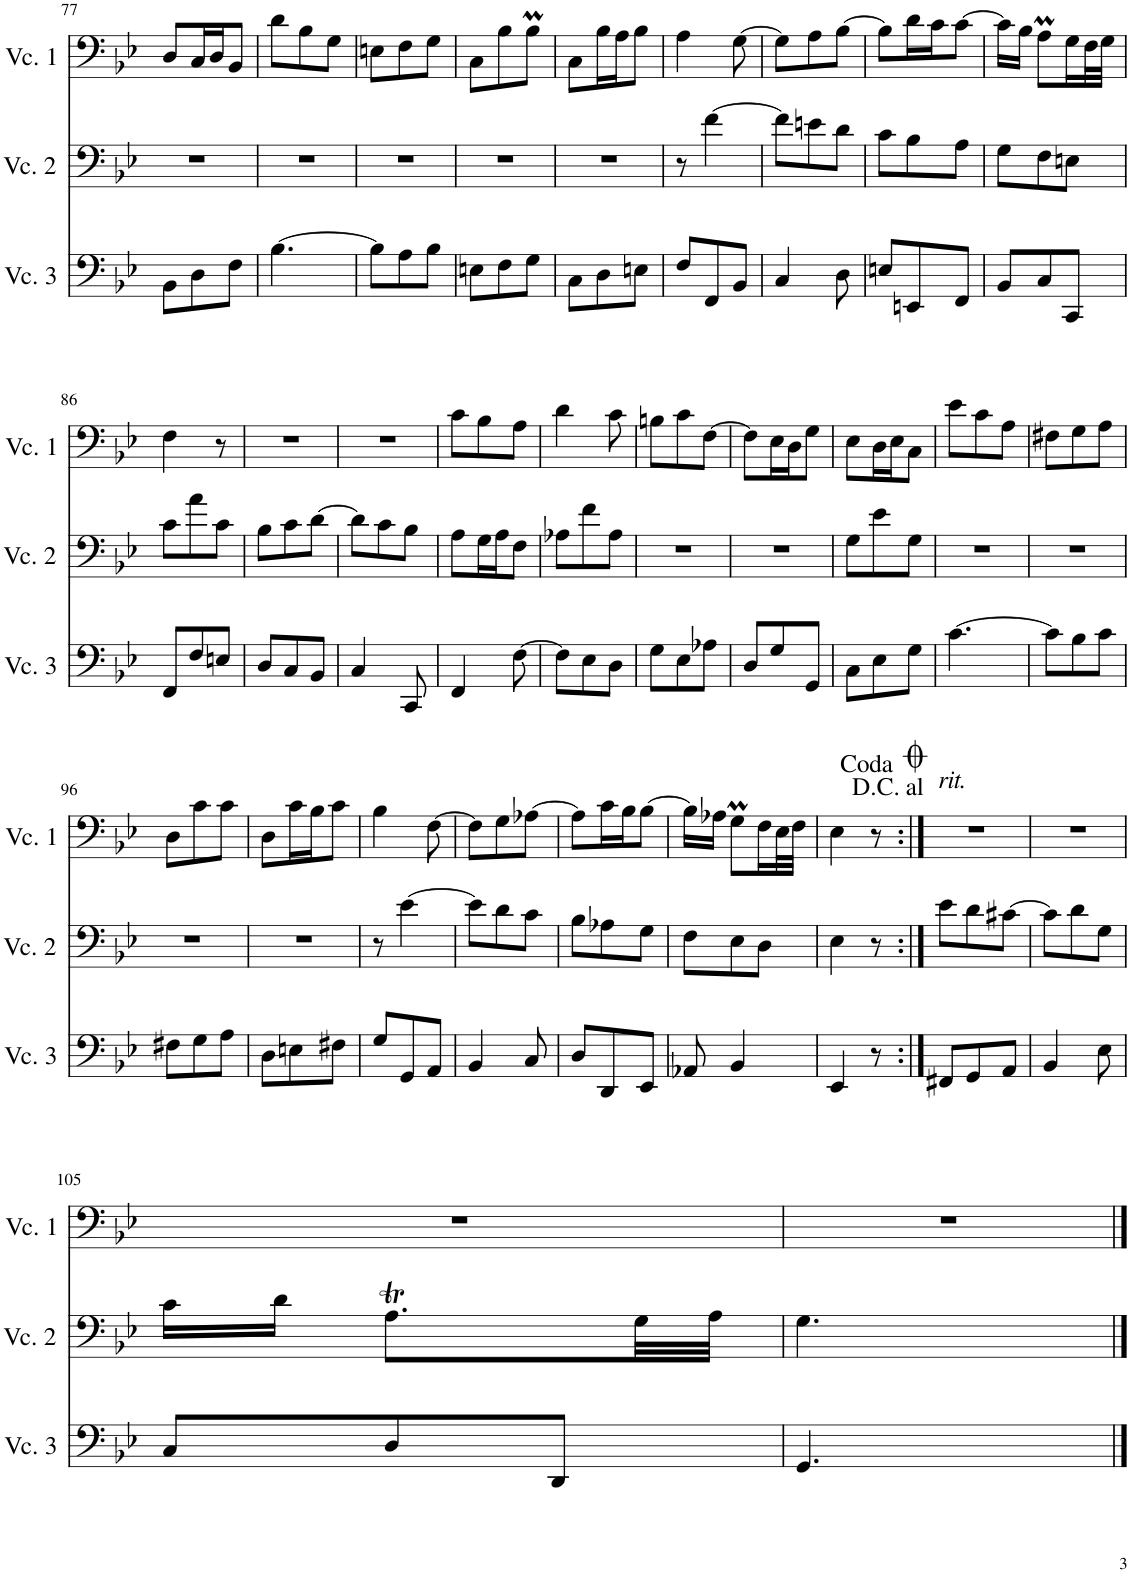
**kern	**kern	**kern
*part3	*part2	*part1
*staff3	*staff2	*staff1
*I"Cello 3	*I"Cello 2	*I"Cello 1
!!LO:PB:g=z
*clefF4	*clefF4	*clefF4
*k[b-e-]	*k[b-e-]	*k[b-e-]
*M3/8	*M3/8	*M3/8
=77	=77	=77
8BB-\L	4.r	8D/L
8D\	.	16C/L
.	.	16D/J
8F\J	.	8BB-/J
=78	=78	=78
[4.B-\	4.r	8d\L
.	.	8B-\
.	.	8G\J
=79	=79	=79
8B-\L]	4.r	8En\L
8A\	.	8F\
8B-\J	.	8G\J
=80	=80	=80
8En\L	4.r	8C\L
8F\	.	8B-\
8G\J	.	8B-M\J
=81	=81	=81
8C\L	4.r	8C\L
8D\	.	16B-\L
.	.	16A\J
8En\J	.	8B-\J
=82	=82	=82
8F/L	8r	4A\
8FF/	[4f\	.
8BB-/J	.	[8G\
=83	=83	=83
4C/	8f\L]	8G\L]
.	8en\	8A\
8D\	8d\J	[8B-\J
=84	=84	=84
8En/L	8c\L	8B-\L]
8EEn/	8B-\	16d\L
.	.	16c\J
8FF/J	8A\J	[8c\J
=85	=85	=85
8BB-/L	8G\L	16c\LL]
.	.	16B-\JJ
8C/	8F\	8Am\L
8CC/J	8En\J	16G\L
.	.	32F\L
.	.	32G\JJJ
!!LO:LB:g=z
=86	=86	=86
8FF/L	8c\L	4F\
8F/	8a\	.
8En/J	8c\J	8r
=87	=87	=87
8D/L	8B-\L	4.r
8C/	8c\	.
8BB-/J	[8d\J	.
=88	=88	=88
4C/	8d\L]	4.r
.	8c\	.
8CC/	8B-\J	.
=89	=89	=89
4FF/	8A\L	8c\L
.	16G\L	8B-\
.	16A\J	.
[8F\	8F\J	8A\J
=90	=90	=90
8F\L]	8A-X\L	4d\
8E-\	8f\	.
8D\J	8A-\J	8c\
=91	=91	=91
8G\L	4.r	8Bn\L
8E-\	.	8c\
8A-X\J	.	[8F\J
=92	=92	=92
8D/L	4.r	8F\L]
8G/	.	16E-\L
.	.	16D\J
8GG/J	.	8G\J
=93	=93	=93
8C\L	8G\L	8E-\L
8E-\	8e-\	16D\L
.	.	16E-\J
8G\J	8G\J	8C\J
=94	=94	=94
[4.c\	4.r	8e-\L
.	.	8c\
.	.	8A\J
=95	=95	=95
8c\L]	4.r	8F#X\L
8B-\	.	8G\
8c\J	.	8A\J
!!LO:LB:g=z
=96	=96	=96
8F#X\L	4.r	8D\L
8G\	.	8c\
8A\J	.	8c\J
=97	=97	=97
8D\L	4.r	8D\L
8En\	.	16c\L
.	.	16B-\J
8F#X\J	.	8c\J
=98	=98	=98
8G/L	8r	4B-\
8GG/	[4e-\	.
8AA/J	.	[8F\
=99	=99	=99
4BB-/	8e-\L]	8F\L]
.	8d\	8G\
8C/	8c\J	[8A-X\J
=100	=100	=100
8D/L	8B-\L	8A-\L]
8DD/	8A-X\	16c\L
.	.	16B-\J
8EE-/J	8G\J	[8B-\J
=101	=101	=101
8AA-X/	8F\L	16B-\LL]
.	.	16A-X\JJ
4BB-/	8E-\	8GM\L
.	8D\J	16F\L
.	.	32E-\L
.	.	32F\JJJ
=102	=102	=102
4EE-/	4E-\	4E-\
8r	8r	8r
!	!	!LO:TX:a:t=D.C. al
=103:|!	=103:|!	=103:|!
!	!	!LO:TX:a:i:t=rit.
8FF#X/L	8e-\L	4.r
8GG/	8d\	.
8AA/J	[8c#X\J	.
=104	=104	=104
4BB-/	8c#\L]	4.r
.	8d\	.
8E-\	8G\J	.
!!LO:LB:g=z
=105	=105	=105
8C/L	16c\LL	4.r
.	16d\JJ	.
8D/	8.At\L	.
8DD/J	.	.
.	32G\LL	.
.	32A\JJJ	.
=106	=106	=106
4.GG/	4.G\	4.r
==	==	==
*-	*-	*-
